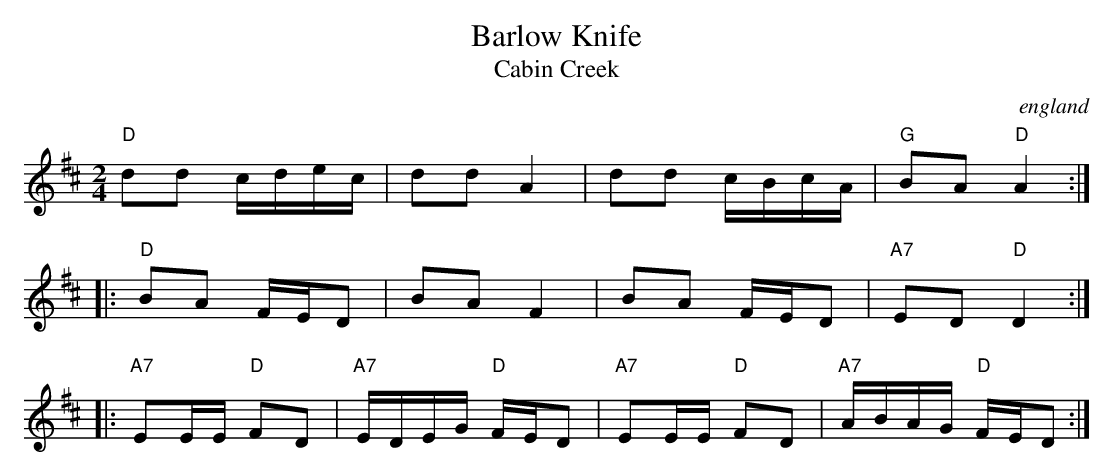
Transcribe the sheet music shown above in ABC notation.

X:1
T:Barlow Knife
T:Cabin Creek
O:england
M:2/4
L:1/16
K:D
"D"d2d2 cdec|d2d2 A4|d2d2 cBcA|"G"B2A2 "D"A4:|
|:"D"B2A2 FED2|B2A2 F4|B2A2 FED2|"A7"E2D2 "D"D4:|
|:"A7"E2EE "D"F2D2|"A7"EDEG "D"FED2|\
"A7"E2EE "D"F2D2|"A7"ABAG "D"FED2:|]
